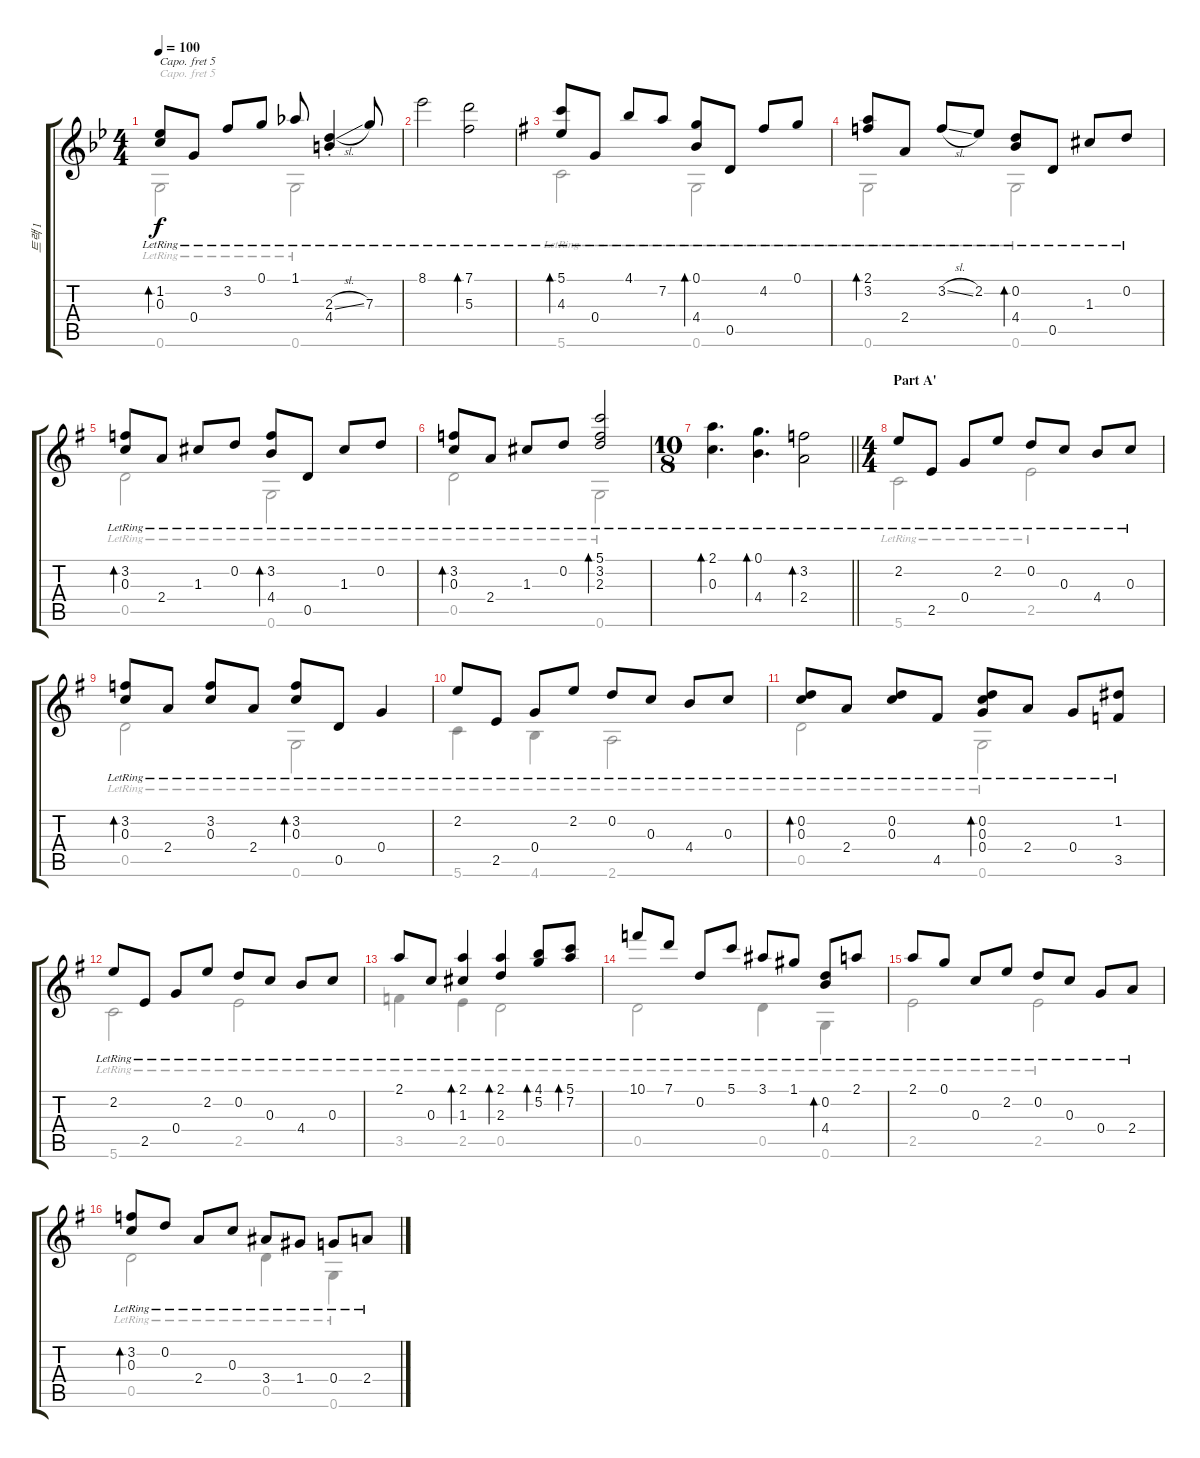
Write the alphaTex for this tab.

\track ("트랙 1" "트랙 1") {instrument acousticguitarsteel}
\staff {score tabs}
\capo 5
\tuning (D4 A3 G3 D3 A2 D2) {hide}
\voice
\ts (4 4)
\tempo 100
\clef g2
\ks bb
(1.2{lr} 0.3{lr}).8{bd 240 dy f} 0.4{lr}.8 3.2{lr}.8 0.1{lr}.8 1.1{lr}.8 (2.3{sl lr} 4.4{st lr}).4 7.3{lr}.8 |
8.1{lr}.2 (7.1{lr} 5.3{lr}).2{bd 240} |
\ks g
(5.1{lr} 4.3{lr}).8{bd 240} 0.4{lr}.8 4.1{lr}.8 7.2{lr}.8 (0.1{lr} 4.4{lr}).8{bd 240} 0.5{lr}.8 4.2{lr}.8 0.1{lr}.8 |
(2.1{lr} 3.2{lr}).8{bd 240} 2.4{lr}.8 3.2{sl lr}.8 2.2{lr}.8 (0.2{lr} 4.4{lr}).8{bd 240} 0.5{lr}.8 1.3{lr}.8 0.2{lr}.8 |
(3.2{lr} 0.3{lr}).8{bd 240} 2.4{lr}.8 1.3{lr}.8 0.2{lr}.8 (3.2{lr} 4.4{lr}).8{bd 240} 0.5{lr}.8 1.3{lr}.8 0.2{lr}.8 |
(3.2{lr} 0.3{lr}).8{bd 240} 2.4{lr}.8 1.3{lr}.8 0.2{lr}.8 (5.1{lr} 3.2{lr} 2.3{lr}).2{bd 240} |
\ts (10 8)
\barLineRight lightlight
(2.1{lr} 0.3{lr}).4{d bd 240} (0.1{lr} 4.4{lr}).4{d bd 240} (3.2{lr} 2.4{lr}).2{bd 240} |
\ts (4 4)
\section ("" "Part A'")
2.2{lr}.8 2.5{lr}.8 0.4{lr}.8 2.2{lr}.8 0.2{lr}.8 0.3{lr}.8 4.4{lr}.8 0.3{lr}.8 |
(3.2{lr} 0.3{lr}).8{bd 240} 2.4{lr}.8 (3.2{lr} 0.3{lr}).8 2.4{lr}.8 (3.2{lr} 0.3{lr}).8{bd 240} 0.5{lr}.8 0.4{lr}.4 |
2.2{lr}.8 2.5{lr}.8 0.4{lr}.8 2.2{lr}.8 0.2{lr}.8 0.3{lr}.8 4.4{lr}.8 0.3{lr}.8 |
(0.2{lr} 0.3{lr}).8{bd 240} 2.4{lr}.8 (0.2{lr} 0.3{lr}).8 4.5{lr}.8 (0.2{lr} 0.3{lr} 0.4{lr}).8{bd 240} 2.4{lr}.8 0.4{lr}.8 (1.2{lr} 3.5{lr}).8 |
2.2{lr}.8 2.5{lr}.8 0.4{lr}.8 2.2{lr}.8 0.2{lr}.8 0.3{lr}.8 4.4{lr}.8 0.3{lr}.8 |
2.1{lr}.8 0.3{lr}.8 (2.1{lr} 1.3{lr}).4{bd 240} (2.1{lr} 2.3{lr}).4{bd 240} (4.1{lr} 5.2{lr}).8{bd 240} (5.1{lr} 7.2{lr}).8{bd 240} |
10.1{lr}.8 7.1{lr}.8 0.2{lr}.8 5.1{lr}.8 3.1{lr}.8 1.1{lr}.8 (0.2{lr} 4.4{lr}).8{bd 240} 2.1{lr}.8 |
2.1{lr}.8 0.1{lr}.8 0.3{lr}.8 2.2{lr}.8 0.2{lr}.8 0.3{lr}.8 0.4{lr}.8 2.4{lr}.8 |
(3.2{lr} 0.3{lr}).8{bd 240} 0.2{lr}.8 2.4{lr}.8 0.3{lr}.8 3.4{lr}.8 1.4{lr}.8 0.4{lr}.8 2.4{lr}.8
\voice
\clef g2
\ottava regular
\simile none
\ks bb
0.6{lr}.2{dy f} 0.6{lr}.2 |
|
\ks g
5.6{lr}.2 0.6{lr}.2 |
0.6{lr}.2 0.6{lr}.2 |
0.5{lr}.2 0.6{lr}.2 |
0.5{lr}.2 0.6{lr}.2 |
\barLineRight lightlight
|
5.6{lr}.2 2.5{lr}.2 |
0.5{lr}.2 0.6{lr}.2 |
5.6{lr}.4 4.6{lr}.4 2.6{lr}.2 |
0.5{lr}.2 0.6{lr}.2 |
5.6{lr}.2 2.5{lr}.2 |
3.5{lr}.4 2.5{lr}.4 0.5{lr}.2 |
0.5{lr}.2 0.5{lr}.4 0.6{lr}.4 |
2.5{lr}.2 2.5{lr}.2 |
0.5{lr}.2 0.5{lr}.4 0.6{lr}.4
